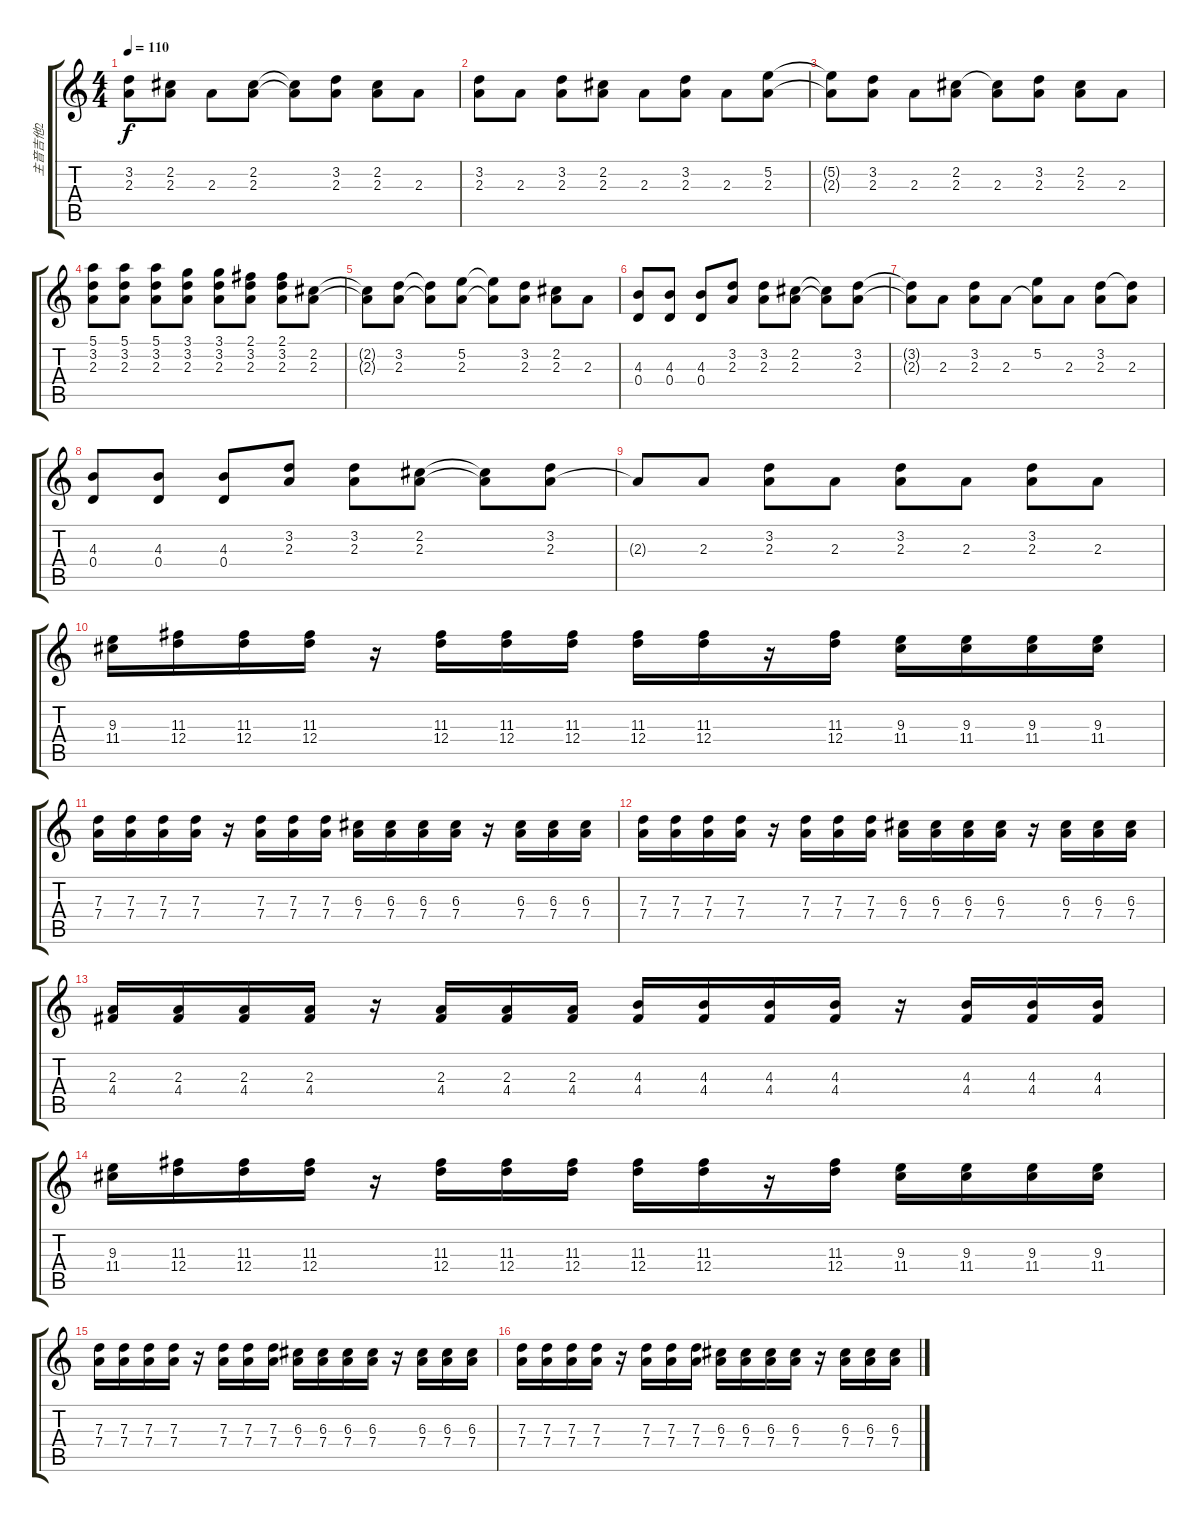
\track ("主音吉他2" "主音吉他2") {instrument distortionguitar}
\staff {score tabs}
\tuning (E4 B3 G3 D3 A2 E2) {hide}
\ts (4 4)
\tempo 110
\clef g2
\ks c
(3.2 2.3).8{dy f} (2.2 2.3).8 2.3.8 (2.2 2.3).8 (2.2{t} 2.3{t}).8 (3.2 2.3).8 (2.2 2.3).8 2.3.8 |
(3.2 2.3).8 2.3.8 (3.2 2.3).8 (2.2 2.3).8 2.3.8 (3.2 2.3).8 2.3.8 (5.2 2.3).8 |
(5.2{t} 2.3{t}).8 (3.2 2.3).8 2.3.8 (2.2 2.3).8 (2.2{t} 2.3).8 (3.2 2.3).8 (2.2 2.3).8 2.3.8 |
(5.1 3.2 2.3).8 (5.1 3.2 2.3).8 (5.1 3.2 2.3).8 (3.1 3.2 2.3).8 (3.1 3.2 2.3).8 (2.1 3.2 2.3).8 (2.1 3.2 2.3).8 (2.2 2.3).8 |
(2.2{t} 2.3{t}).8 (3.2 2.3).8 (3.2{t} 2.3{t}).8 (5.2 2.3).8 (5.2{t} 2.3{t}).8 (3.2 2.3).8 (2.2 2.3).8 2.3.8 |
(4.3 0.4).8 (4.3 0.4).8 (4.3 0.4).8 (3.2 2.3).8 (3.2 2.3).8 (2.2 2.3).8 (2.2{t} 2.3{t}).8 (3.2 2.3).8 |
(3.2{t} 2.3{t}).8 2.3.8 (3.2 2.3).8 2.3.8 (5.2 2.3{t}).8 2.3.8 (3.2 2.3).8 (3.2{t} 2.3).8 |
(4.3 0.4).8 (4.3 0.4).8 (4.3 0.4).8 (3.2 2.3).8 (3.2 2.3).8 (2.2 2.3).8 (2.2{t} 2.3{t}).8 (3.2 2.3).8 |
2.3{t}.8 2.3.8 (3.2 2.3).8 2.3.8 (3.2 2.3).8 2.3.8 (3.2 2.3).8 2.3.8 |
(9.3 11.4).16 (11.3 12.4).16 (11.3 12.4).16 (11.3 12.4).16 r.16 (11.3 12.4).16 (11.3 12.4).16 (11.3 12.4).16 (11.3 12.4).16 (11.3 12.4).16 r.16 (11.3 12.4).16 (9.3 11.4).16 (9.3 11.4).16 (9.3 11.4).16 (9.3 11.4).16 |
(7.3 7.4).16 (7.3 7.4).16 (7.3 7.4).16 (7.3 7.4).16 r.16 (7.3 7.4).16 (7.3 7.4).16 (7.3 7.4).16 (6.3 7.4).16 (6.3 7.4).16 (6.3 7.4).16 (6.3 7.4).16 r.16 (6.3 7.4).16 (6.3 7.4).16 (6.3 7.4).16 |
(7.3 7.4).16 (7.3 7.4).16 (7.3 7.4).16 (7.3 7.4).16 r.16 (7.3 7.4).16 (7.3 7.4).16 (7.3 7.4).16 (6.3 7.4).16 (6.3 7.4).16 (6.3 7.4).16 (6.3 7.4).16 r.16 (6.3 7.4).16 (6.3 7.4).16 (6.3 7.4).16 |
(2.3 4.4).16 (2.3 4.4).16 (2.3 4.4).16 (2.3 4.4).16 r.16 (2.3 4.4).16 (2.3 4.4).16 (2.3 4.4).16 (4.3 4.4).16 (4.3 4.4).16 (4.3 4.4).16 (4.3 4.4).16 r.16 (4.3 4.4).16 (4.3 4.4).16 (4.3 4.4).16 |
(9.3 11.4).16 (11.3 12.4).16 (11.3 12.4).16 (11.3 12.4).16 r.16 (11.3 12.4).16 (11.3 12.4).16 (11.3 12.4).16 (11.3 12.4).16 (11.3 12.4).16 r.16 (11.3 12.4).16 (9.3 11.4).16 (9.3 11.4).16 (9.3 11.4).16 (9.3 11.4).16 |
(7.3 7.4).16 (7.3 7.4).16 (7.3 7.4).16 (7.3 7.4).16 r.16 (7.3 7.4).16 (7.3 7.4).16 (7.3 7.4).16 (6.3 7.4).16 (6.3 7.4).16 (6.3 7.4).16 (6.3 7.4).16 r.16 (6.3 7.4).16 (6.3 7.4).16 (6.3 7.4).16 |
(7.3 7.4).16 (7.3 7.4).16 (7.3 7.4).16 (7.3 7.4).16 r.16 (7.3 7.4).16 (7.3 7.4).16 (7.3 7.4).16 (6.3 7.4).16 (6.3 7.4).16 (6.3 7.4).16 (6.3 7.4).16 r.16 (6.3 7.4).16 (6.3 7.4).16 (6.3 7.4).16
